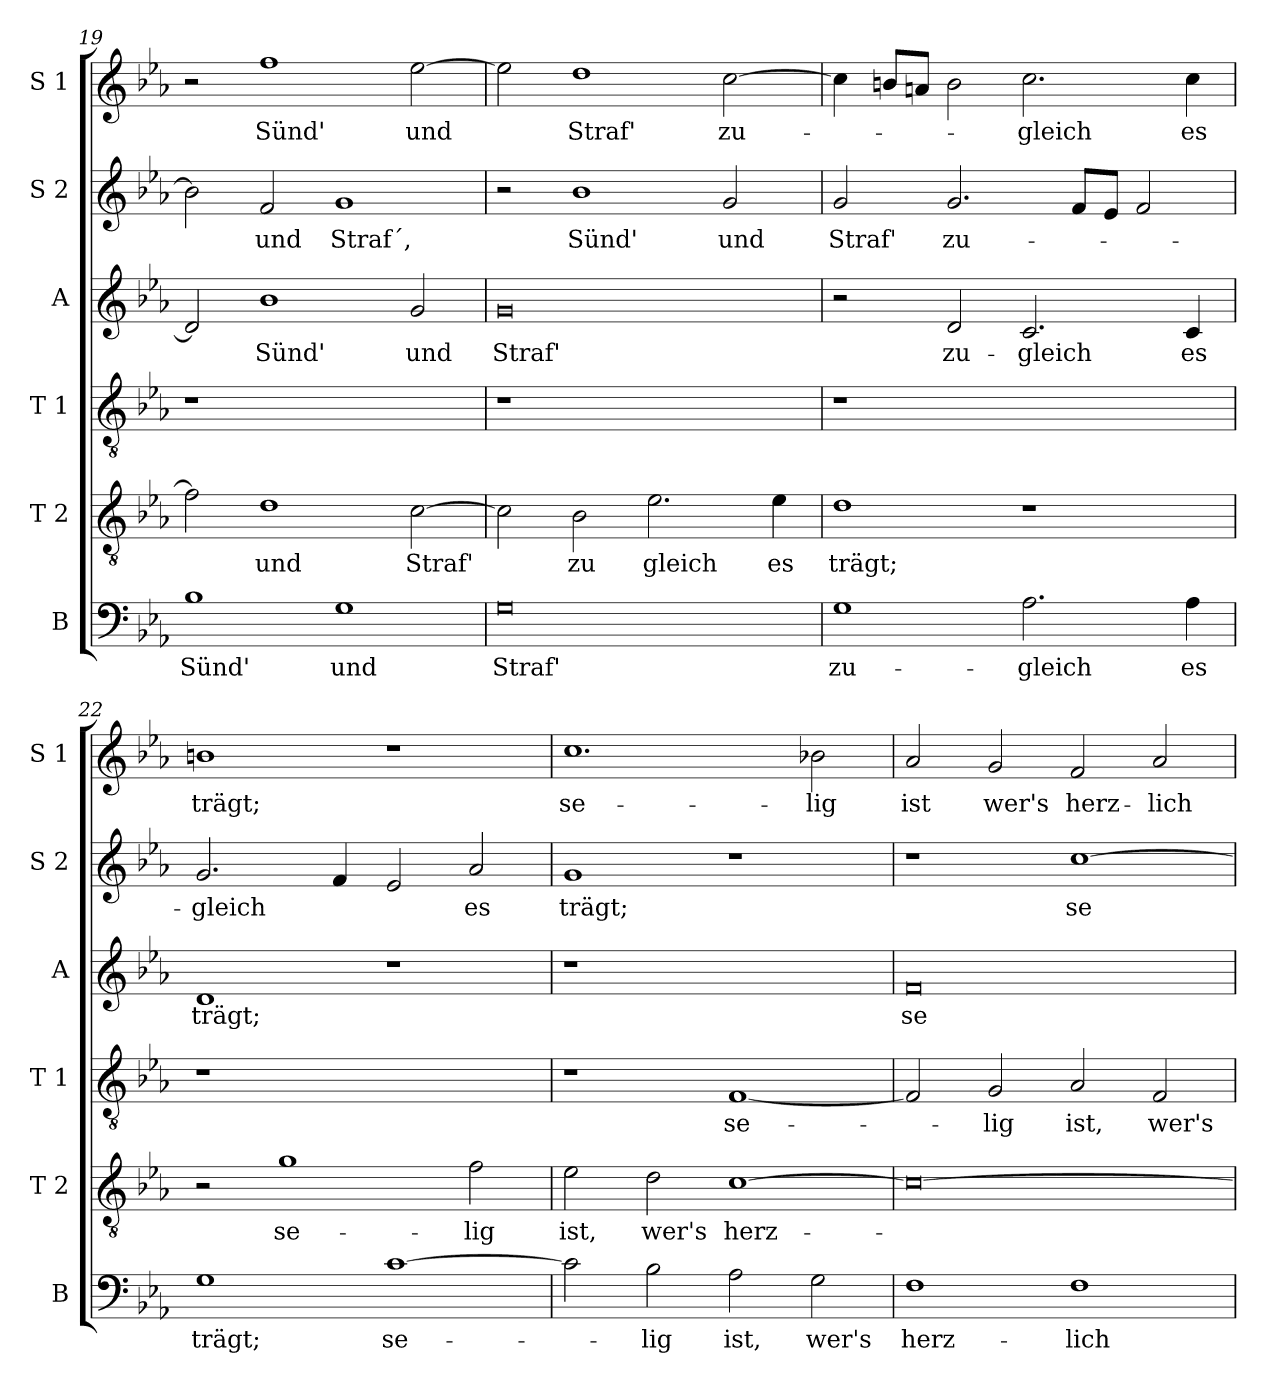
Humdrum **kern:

**kern	**text	**kern	**text	**kern	**text	**kern	**text	**kern	**text	**kern	**text
*part6	*part6	*part5	*part5	*part4	*part4	*part3	*part3	*part2	*part2	*part1	*part1
*staff6	*staff6	*staff5	*staff5	*staff4	*staff4	*staff3	*staff3	*staff2	*staff2	*staff1	*staff1
*I"B	*	*I"T 2	*	*I"T 1	*	*I"A	*	*I"S 2	*	*I"S 1	*
*I'B	*	*I'T 2	*	*I'T 1	*	*I'A	*	*I'S 2	*	*I'S 1	*
*clefF4	*	*clefGv2	*	*clefGv2	*	*clefG2	*	*clefG2	*	*clefG2	*
*k[b-e-a-]	*	*k[b-e-a-]	*	*k[b-e-a-]	*	*k[b-e-a-]	*	*k[b-e-a-]	*	*k[b-e-a-]	*
=19	=19	=19	=19	=19	=19	=19	=19	=19	=19	=19	=19
1B-	Sünd'	2f\]	.	1r	.	2d/]	.	2b-\]	.	2r	.
.	.	1d	und	.	.	1b-	Sünd'	2f/	und	1ff	Sünd'
1G	und	.	.	1ryy	.	.	.	1g	Straf´,	.	.
.	.	[2c\	Straf'	.	.	2g/	und	.	.	[2ee-\	und
=20	=20	=20	=20	=20	=20	=20	=20	=20	=20	=20	=20
0G	Straf'	2c\]	.	1r	.	0g	Straf'	2r	.	2ee-\]	.
.	.	2B-\	zu	.	.	.	.	1b-	Sünd'	1dd	Straf'
.	.	2.e-\	gleich	1ryy	.	.	.	.	.	.	.
.	.	.	.	.	.	.	.	2g/	und	[2cc\	zu-
.	.	4e-\	es	.	.	.	.	.	.	.	.
=21	=21	=21	=21	=21	=21	=21	=21	=21	=21	=21	=21
1G	zu-	1d	trägt;	1r	.	2r	.	2g/	Straf'	4cc\]	.
.	.	.	.	.	.	.	.	.	.	8bn/L	.
.	.	.	.	.	.	.	.	.	.	8an/J	.
.	.	.	.	.	.	2d/	zu-	2.g/	zu-	2b\	.
2.A-\	-gleich	1r	.	1ryy	.	2.c/	-gleich	.	.	2.cc\	-gleich
.	.	.	.	.	.	.	.	8f/L	.	.	.
.	.	.	.	.	.	.	.	8e-/J	.	.	.
.	.	.	.	.	.	.	.	2f/	.	.	.
4A-\	es	.	.	.	.	4c/	es	.	.	4cc\	es
=22	=22	=22	=22	=22	=22	=22	=22	=22	=22	=22	=22
1G	trägt;	2r	.	1r	.	1d	trägt;	2.g/	-gleich	1bn	trägt;
.	.	1g	se-	.	.	.	.	.	.	.	.
.	.	.	.	.	.	.	.	4f/	.	.	.
[1c	se-	.	.	1ryy	.	1r	.	2e-/	.	1r	.
.	.	2f\	-lig	.	.	.	.	2a-/	es	.	.
!!LO:LB:g=z
=23	=23	=23	=23	=23	=23	=23	=23	=23	=23	=23	=23
2c\]	.	2e-\	ist,	1r	.	1r	.	1g	trägt;	1.cc	se-
2B-\	-lig	2d\	wer's	.	.	.	.	.	.	.	.
2A-\	ist,	[1c	herz-	[1F	se-	1ryy	.	1r	.	.	.
2G\	wer's	.	.	.	.	.	.	.	.	2b-X\	-lig
=24	=24	=24	=24	=24	=24	=24	=24	=24	=24	=24	=24
1F	herz-	0c_	.	2F/]	.	0f	se-	1r	.	2a-/	ist
.	.	.	.	2G/	-lig	.	.	.	.	2g/	wer's
1F	-lich	.	.	2A-/	ist,	.	.	[1cc	se-	2f/	herz-
.	.	.	.	2F/	wer's	.	.	.	.	2a-/	-lich
=	=	=	=	=	=	=	=	=	=	=	=
*-	*-	*-	*-	*-	*-	*-	*-	*-	*-	*-	*-
